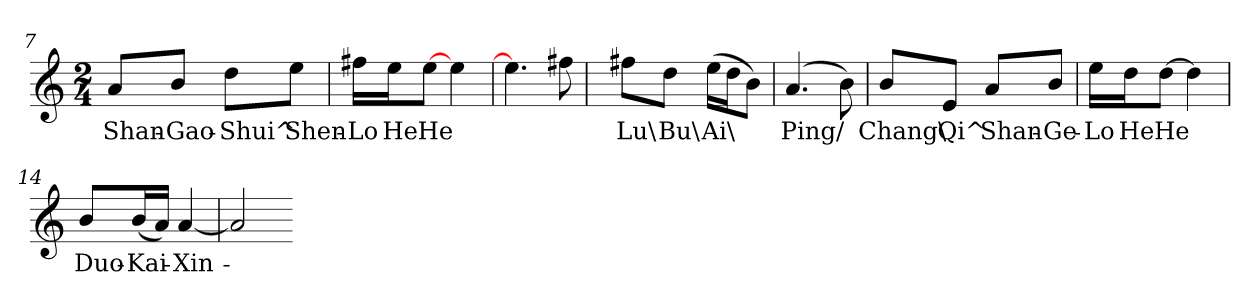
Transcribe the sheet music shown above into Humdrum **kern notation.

**kern	**text
*part1	*part1
*staff1	*staff1
*clefG2	*
*M2/4	*
=7	=7
8a/L	Shan-
8b/J	Gao-
8dd\L	Shui^
8ee\J	Shen-
=8	=8
16ff#X\LL	Lo
16ee\J	He
[8ee\J	He
4ee	.
=9	=9
4.ee]	.
8ff#X	.
=10	=10
8ff#X\L	Lu\
8dd\J	Bu\
(16ee\LL	Ai\
16dd\J	.
8b\J)	.
=11	=11
(4.a	Ping/
8b)	.
=12	=12
8b/L	Chang\
8e/J	Qi^
8a/L	Shan-
8b/J	Ge-
=13	=13
16ee\LL	Lo
16dd\J	He
[8dd\J	He
4dd]	.
=14	=14
8b/L	Duo-
(16b/L	Kai-
16a/JJ)	.
[4a	Xin-
=15	=15
2a]	.
=-	=-
*-	*-
